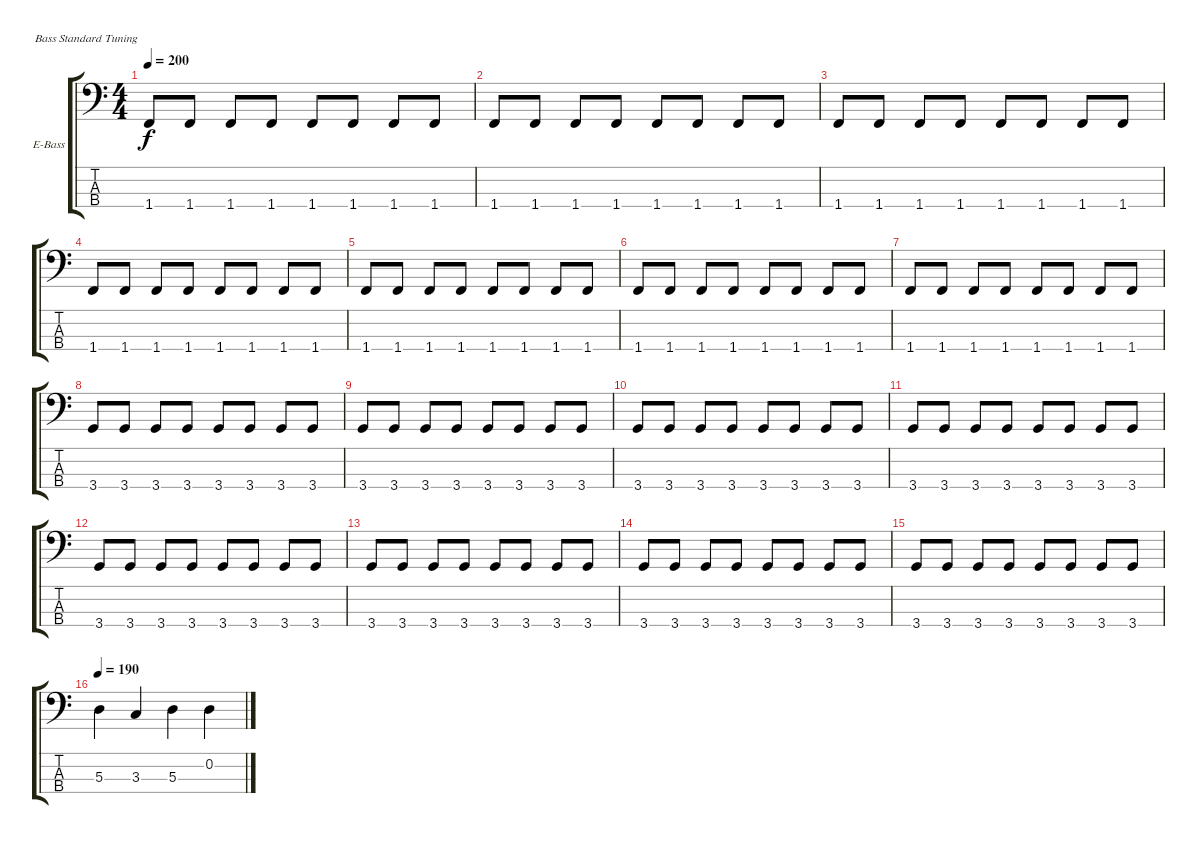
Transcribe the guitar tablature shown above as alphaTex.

\bracketExtendMode groupsimilarinstruments
\firstSystemTrackNameOrientation horizontal
\otherSystemsTrackNameOrientation horizontal
\track ("Бас - гитара" "E-Bass") {instrument electricbassfinger}
\staff {score tabs}
\tuning (G2 D2 A1 E1)
\ts (4 4)
\tempo 200
\clef f4
\ks c
1.4.8{dy f} 1.4.8 1.4.8 1.4.8 1.4.8 1.4.8 1.4.8 1.4.8 |
1.4.8 1.4.8 1.4.8 1.4.8 1.4.8 1.4.8 1.4.8 1.4.8 |
1.4.8 1.4.8 1.4.8 1.4.8 1.4.8 1.4.8 1.4.8 1.4.8 |
1.4.8 1.4.8 1.4.8 1.4.8 1.4.8 1.4.8 1.4.8 1.4.8 |
1.4.8 1.4.8 1.4.8 1.4.8 1.4.8 1.4.8 1.4.8 1.4.8 |
1.4.8 1.4.8 1.4.8 1.4.8 1.4.8 1.4.8 1.4.8 1.4.8 |
1.4.8 1.4.8 1.4.8 1.4.8 1.4.8 1.4.8 1.4.8 1.4.8 |
3.4.8 3.4.8 3.4.8 3.4.8 3.4.8 3.4.8 3.4.8 3.4.8 |
3.4.8 3.4.8 3.4.8 3.4.8 3.4.8 3.4.8 3.4.8 3.4.8 |
3.4.8 3.4.8 3.4.8 3.4.8 3.4.8 3.4.8 3.4.8 3.4.8 |
3.4.8 3.4.8 3.4.8 3.4.8 3.4.8 3.4.8 3.4.8 3.4.8 |
3.4.8 3.4.8 3.4.8 3.4.8 3.4.8 3.4.8 3.4.8 3.4.8 |
3.4.8 3.4.8 3.4.8 3.4.8 3.4.8 3.4.8 3.4.8 3.4.8 |
3.4.8 3.4.8 3.4.8 3.4.8 3.4.8 3.4.8 3.4.8 3.4.8 |
3.4.8 3.4.8 3.4.8 3.4.8 3.4.8 3.4.8 3.4.8 3.4.8 |
\tempo 190
5.3.4 3.3.4 5.3.4 0.2.4
